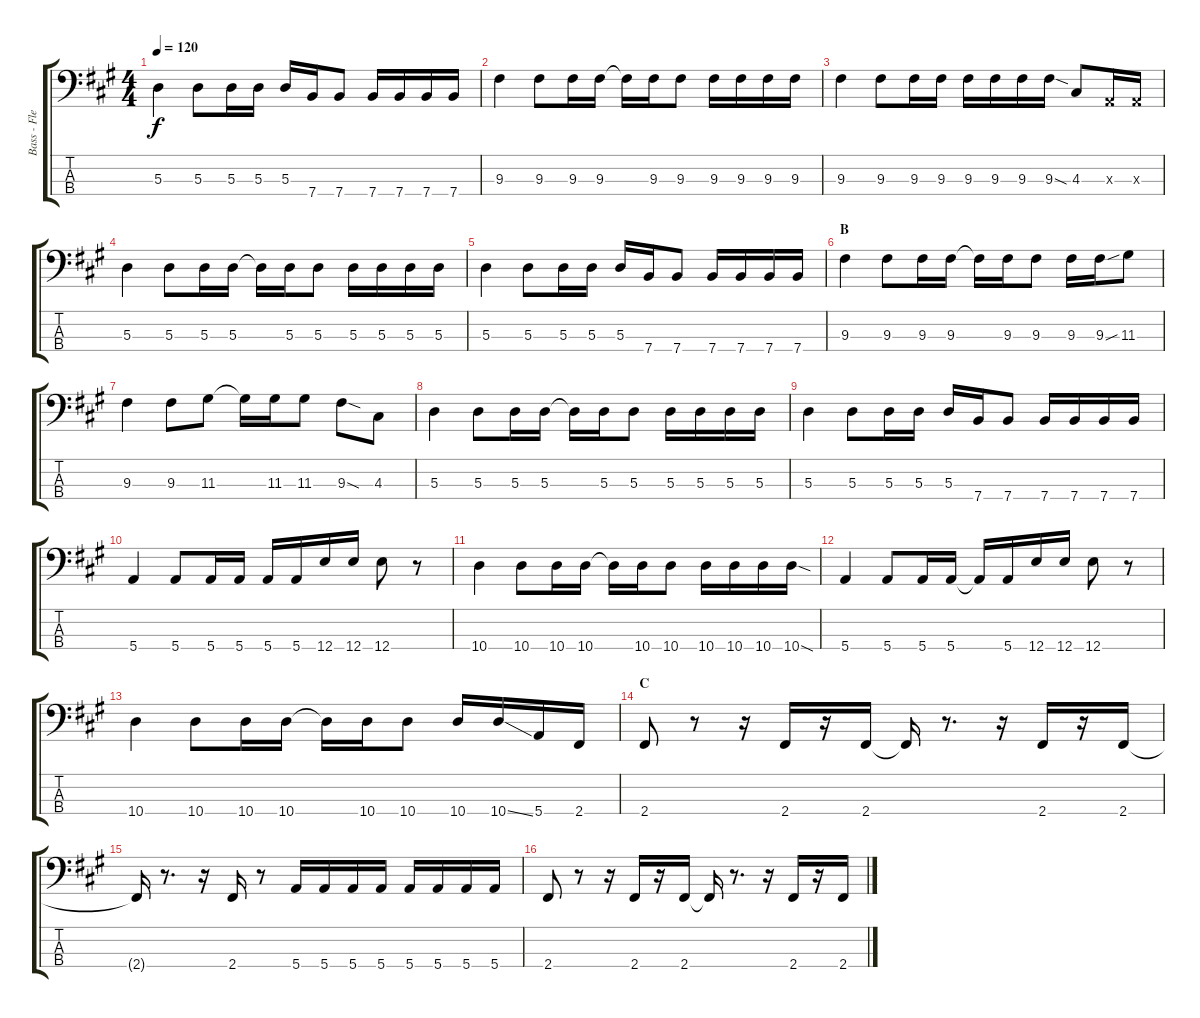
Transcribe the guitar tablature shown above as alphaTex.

\track ("Bass - Flea" "Bass - Fle") {instrument electricbassfinger}
\staff {score tabs}
\tuning (G2 D2 A1 E1) {hide}
\ts (4 4)
\tempo 120
\clef f4
\ks f#minor
5.3.4{dy f} 5.3.8 5.3.16 5.3.16 5.3.16 7.4.16 7.4.8 7.4.16 7.4.16 7.4.16 7.4.16 |
9.3.4 9.3.8 9.3.16 9.3.16 9.3{t}.16 9.3.16 9.3.8 9.3.16 9.3.16 9.3.16 9.3.16 |
9.3.4 9.3.8 9.3.16 9.3.16 9.3.16 9.3.16 9.3.16 9.3{sod}.16 4.3.8 0.3{x}.16 0.3{x}.16 |
5.3.4 5.3.8 5.3.16 5.3.16 5.3{t}.16 5.3.16 5.3.8 5.3.16 5.3.16 5.3.16 5.3.16 |
5.3.4 5.3.8 5.3.16 5.3.16 5.3.16 7.4.16 7.4.8 7.4.16 7.4.16 7.4.16 7.4.16 |
\section ("" "B")
9.3.4 9.3.8 9.3.16 9.3.16 9.3{t}.16 9.3.16 9.3.8 9.3.16 9.3.16 11.3{sib}.8 |
9.3.4 9.3.8 11.3.8 11.3{t}.16 11.3.16 11.3.8 9.3{sod}.8 4.3.8 |
5.3.4 5.3.8 5.3.16 5.3.16 5.3{t}.16 5.3.16 5.3.8 5.3.16 5.3.16 5.3.16 5.3.16 |
5.3.4 5.3.8 5.3.16 5.3.16 5.3.16 7.4.16 7.4.8 7.4.16 7.4.16 7.4.16 7.4.16 |
5.4.4 5.4.8 5.4.16 5.4.16 5.4.16 5.4.16 12.4.16 12.4.16 12.4.8 r.8 |
10.4.4 10.4.8 10.4.16 10.4.16 10.4{t}.16 10.4.16 10.4.8 10.4.16 10.4.16 10.4.16 10.4{sod}.16 |
5.4.4 5.4.8 5.4.16 5.4.16 5.4{t}.16 5.4.16 12.4.16 12.4.16 12.4.8 r.8 |
10.4.4 10.4.8 10.4.16 10.4.16 10.4{t}.16 10.4.16 10.4.8 10.4.16 10.4{ss}.16 5.4.16 2.4.16 |
\section ("" "C")
2.4.8 r.8 r.16 2.4.16 r.16 2.4.16 2.4{t}.16 r.8{d} r.16 2.4.16 r.16 2.4.16 |
2.4{t}.16 r.8{d} r.16 2.4.16 r.8 5.4.16 5.4.16 5.4.16 5.4.16 5.4.16 5.4.16 5.4.16 5.4.16 |
2.4.8 r.8 r.16 2.4.16 r.16 2.4.16 2.4{t}.16 r.8{d} r.16 2.4.16 r.16 2.4.16
